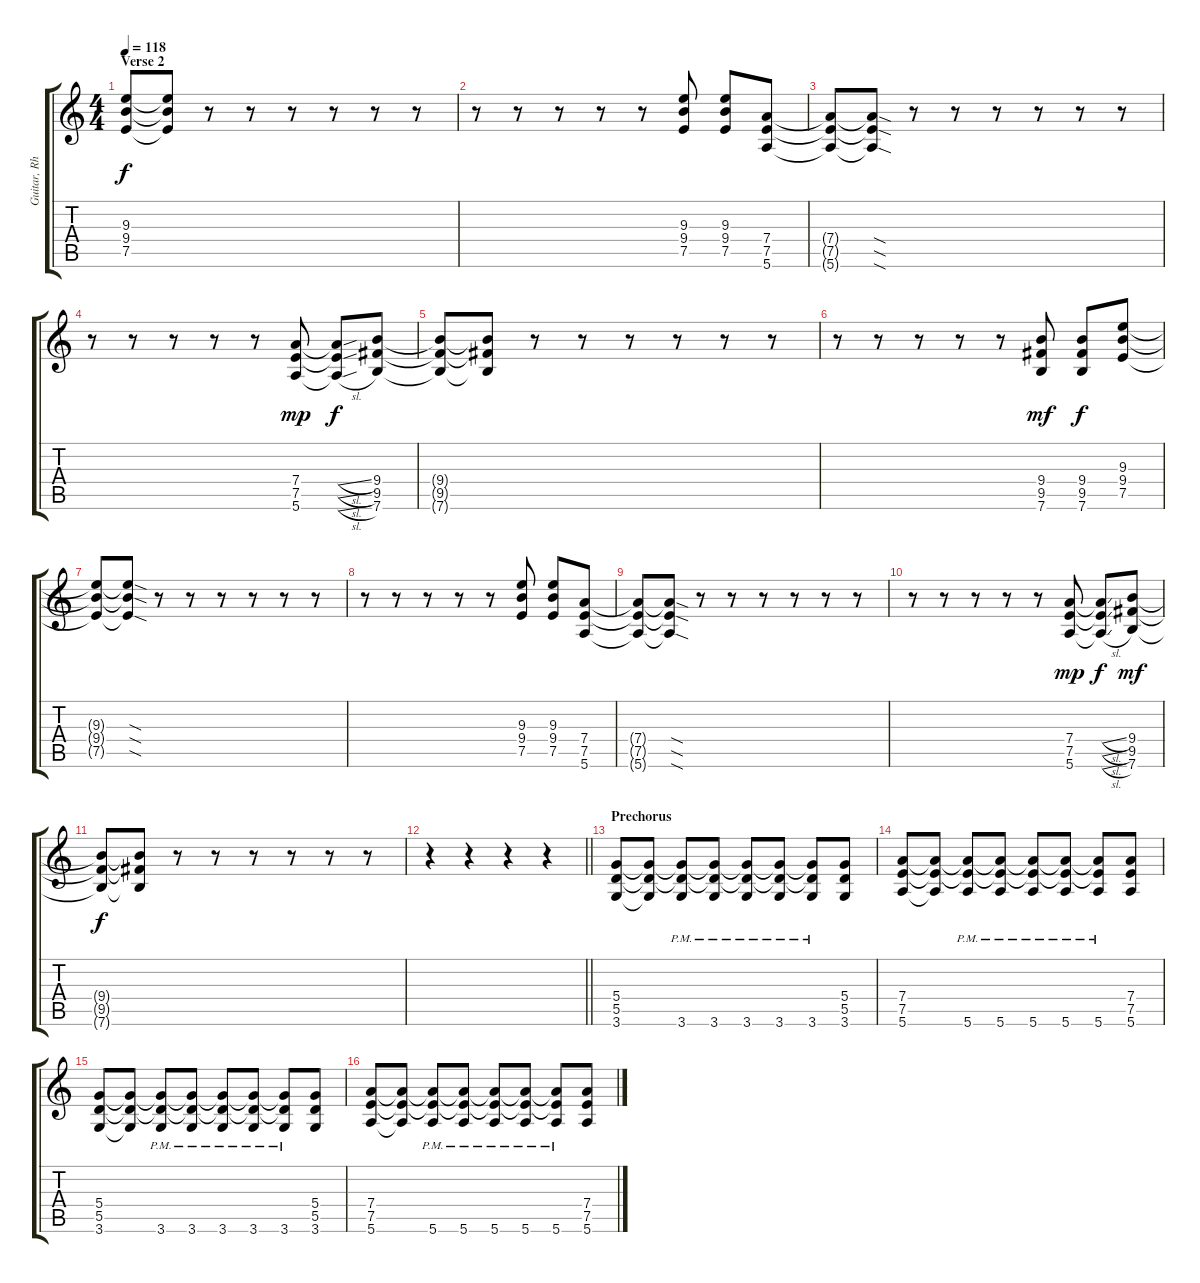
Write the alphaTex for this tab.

\track ("Guitar, Rhythm" "Guitar, Rh") {instrument overdrivenguitar}
\staff {score tabs}
\tuning (E4 B3 G3 D3 A2 E2) {hide}
\ts (4 4)
\section ("" "Verse 2")
\tempo 118
\clef g2
\ks c
(9.3{t} 9.4{t} 7.5{t}).8{dy f} (9.3{t} 9.4{t} 7.5{t}).8 r.8 r.8 r.8 r.8 r.8 r.8 |
r.8 r.8 r.8 r.8 r.8 (9.3 9.4 7.5).8 (9.3 9.4 7.5).8 (7.4 7.5 5.6).8 |
(7.4{t} 7.5{t} 5.6{t}).8 (7.4{sod t} 7.5{sod t} 5.6{sod t}).8 r.8 r.8 r.8 r.8 r.8 r.8 |
r.8 r.8 r.8 r.8 r.8 (7.4 7.5 5.6).8{dy mp} (7.4{sl t} 7.5{sl t} 5.6{sl t}).8{dy f} (9.4 9.5 7.6).8 |
(9.4{t} 9.5{t} 7.6{t}).8 (9.4{t} 9.5{t} 7.6{t}).8 r.8 r.8 r.8 r.8 r.8 r.8 |
r.8 r.8 r.8 r.8 r.8 (9.4 9.5 7.6).8{dy mf} (9.4 9.5 7.6).8{dy f} (9.3 9.4 7.5).8 |
(9.3{t} 9.4{t} 7.5{t}).8 (9.3{sod t} 9.4{sod t} 7.5{sod t}).8 r.8 r.8 r.8 r.8 r.8 r.8 |
r.8 r.8 r.8 r.8 r.8 (9.3 9.4 7.5).8 (9.3 9.4 7.5).8 (7.4 7.5 5.6).8 |
(7.4{t} 7.5{t} 5.6{t}).8 (7.4{sod t} 7.5{sod t} 5.6{sod t}).8 r.8 r.8 r.8 r.8 r.8 r.8 |
r.8 r.8 r.8 r.8 r.8 (7.4 7.5 5.6).8{dy mp} (7.4{sl t} 7.5{sl t} 5.6{sl t}).8{dy f} (9.4 9.5 7.6).8{dy mf} |
(9.4{t} 9.5{t} 7.6{t}).8{dy f} (9.4{t} 9.5{t} 7.6{t}).8 r.8 r.8 r.8 r.8 r.8 r.8 |
\barLineRight lightlight
r.4 r.4 r.4 r.4 |
\section ("" "Prechorus")
(5.4 5.5 3.6).8 (5.4{t} 5.5{t} 3.6{t}).8 (5.4{t} 5.5{t} 3.6{pm}).8 (5.4{t} 5.5{t} 3.6{pm}).8 (5.4{t} 5.5{t} 3.6{pm}).8 (5.4{t} 5.5{t} 3.6{pm}).8 (5.4{t} 5.5{t} 3.6{pm}).8 (5.4 5.5 3.6).8 |
(7.4 7.5 5.6).8 (7.4{t} 7.5{t} 5.6{t}).8 (7.4{t} 7.5{t} 5.6{pm}).8 (7.4{t} 7.5{t} 5.6{pm}).8 (7.4{t} 7.5{t} 5.6{pm}).8 (7.4{t} 7.5{t} 5.6{pm}).8 (7.4{t} 7.5{t} 5.6{pm}).8 (7.4 7.5 5.6).8 |
(5.4 5.5 3.6).8 (5.4{t} 5.5{t} 3.6{t}).8 (5.4{t} 5.5{t} 3.6{pm}).8 (5.4{t} 5.5{t} 3.6{pm}).8 (5.4{t} 5.5{t} 3.6{pm}).8 (5.4{t} 5.5{t} 3.6{pm}).8 (5.4{t} 5.5{t} 3.6{pm}).8 (5.4 5.5 3.6).8 |
(7.4 7.5 5.6).8 (7.4{t} 7.5{t} 5.6{t}).8 (7.4{t} 7.5{t} 5.6{pm}).8 (7.4{t} 7.5{t} 5.6{pm}).8 (7.4{t} 7.5{t} 5.6{pm}).8 (7.4{t} 7.5{t} 5.6{pm}).8 (7.4{t} 7.5{t} 5.6{pm}).8 (7.4 7.5 5.6).8
